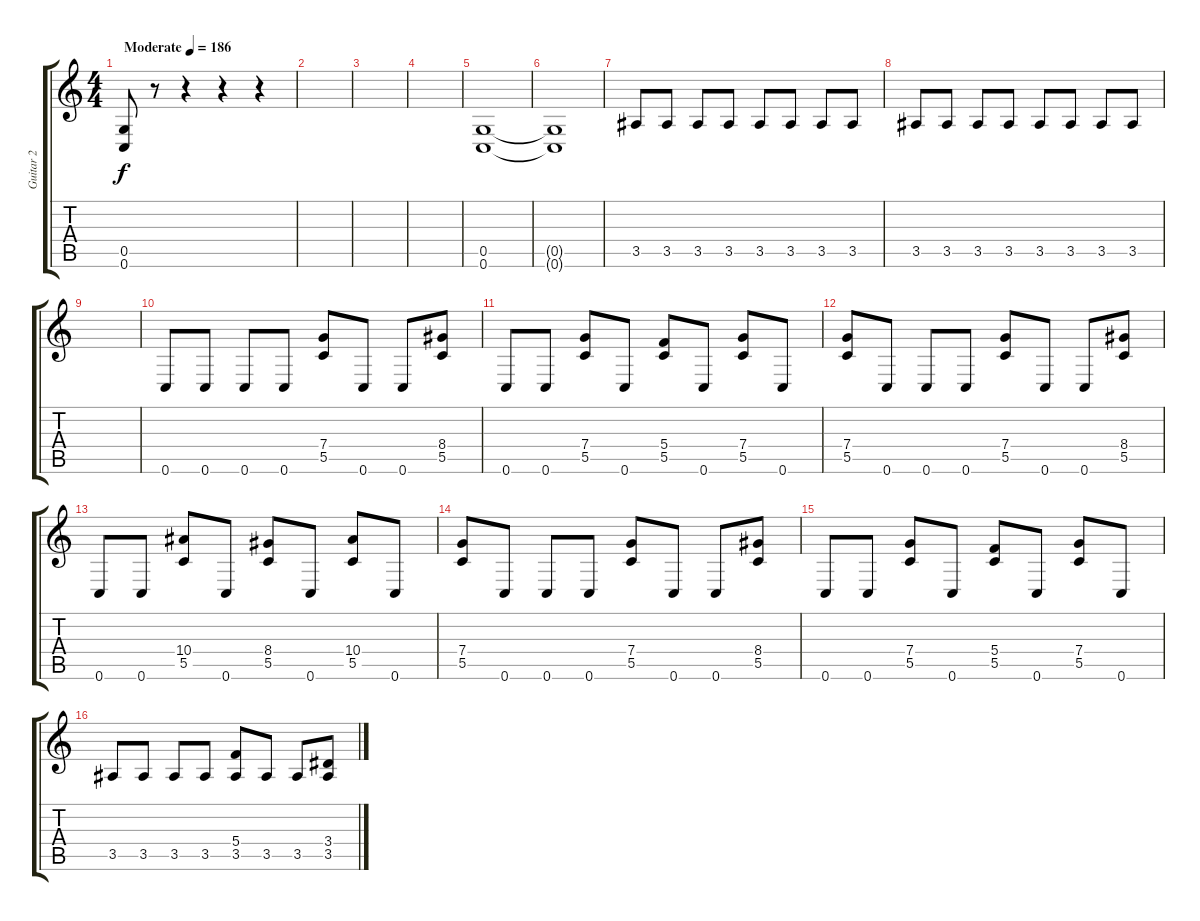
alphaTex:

\track ("Guitar 2" "Guitar 2") {instrument distortionguitar}
\staff {score tabs}
\tuning (D4 A3 F3 C3 G2 C2) {hide}
\ts (4 4)
\tempo (186 "Moderate")
\clef g2
\ks c
(0.5 0.6).8{dy f instrument distortionguitar} r.8 r.4 r.4 r.4 |
|
|
|
(0.5 0.6).1 |
(0.5{t} 0.6{t}).1 |
3.5.8 3.5.8 3.5.8 3.5.8 3.5.8 3.5.8 3.5.8 3.5.8 |
3.5.8 3.5.8 3.5.8 3.5.8 3.5.8 3.5.8 3.5.8 3.5.8 |
|
0.6.8 0.6.8 0.6.8 0.6.8 (7.4 5.5).8 0.6.8 0.6.8 (8.4 5.5).8 |
0.6.8 0.6.8 (7.4 5.5).8 0.6.8 (5.4 5.5).8 0.6.8 (7.4 5.5).8 0.6.8 |
(7.4 5.5).8 0.6.8 0.6.8 0.6.8 (7.4 5.5).8 0.6.8 0.6.8 (8.4 5.5).8 |
0.6.8 0.6.8 (10.4 5.5).8 0.6.8 (8.4 5.5).8 0.6.8 (10.4 5.5).8 0.6.8 |
(7.4 5.5).8 0.6.8 0.6.8 0.6.8 (7.4 5.5).8 0.6.8 0.6.8 (8.4 5.5).8 |
0.6.8 0.6.8 (7.4 5.5).8 0.6.8 (5.4 5.5).8 0.6.8 (7.4 5.5).8 0.6.8 |
3.5.8 3.5.8 3.5.8 3.5.8 (5.4 3.5).8 3.5.8 3.5.8 (3.4 3.5).8
